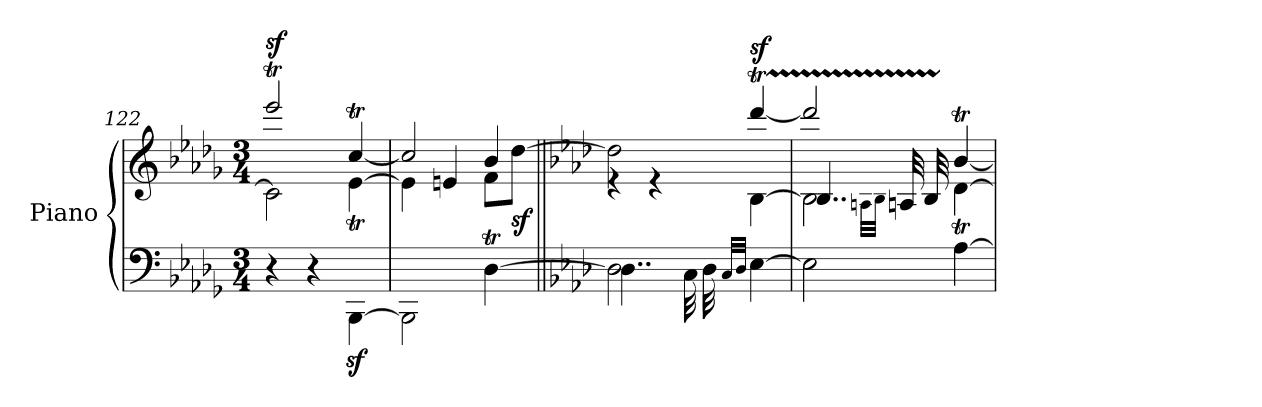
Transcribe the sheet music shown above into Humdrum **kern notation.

**kern	**kern	**dynam
*part1	*part1	*part1
*staff2	*staff1	*staff1/2
*I"Piano	*	*
*I'Pno.	*	*
*clefF4	*clefG2	*
*k[b-e-a-d-g-]	*k[b-e-a-d-g-]	*
*M3/4	*M3/4	*
=122	=122	=122
*	*^	*
!	!	!	!LO:DY:a
4r	2ct\]	2eee-/	sf
4r	.	.	.
[<4BBB-z<\	[4e-T\	[4cct/	.
=123	=123	=123	=123
2BBB-\]	4e-TTT\]	2cc/]	.
.	4en/	.	.
[>4D-T\	8f\L	4b-/	.
!	!	!	!LO:DY:b
.	[>8dd-\J	.	sf
!!LO:LB:g=z	!!
=124||	=124||	=124||	=124||
*k[b-e-a-d-]	*k[b-e-a-d-]	*	*
*^	*	*	*
2D-\]	4..D-!	2dd-\]	4r	.
.	.	.	4r	.
.	32C!	.	.	.
.	32D-!	.	.	.
32qC/LLL	.	.	.	.
32qD-/JJJ	.	.	.	.
!	!	!	!	!LO:DY:a
[4E-\	4ryy	[4B-TT\	[4ddd-/	sf
*v	*v	*	*	*
=125	=125	=125	=125
*	*	*^	*
2E-\]	2B-TTT\]	2ddd-/]	4..B-!	.
.	.	.	32qAn\LLL	.
.	.	.	32qB-\JJJ	.
.	.	.	32A!	.
.	.	.	32B-!	.
[4A-\	[4d-T\	[4b-T/	4ryy	.
*	*v	*v	*v	*
=	=	=
*-	*-	*-
